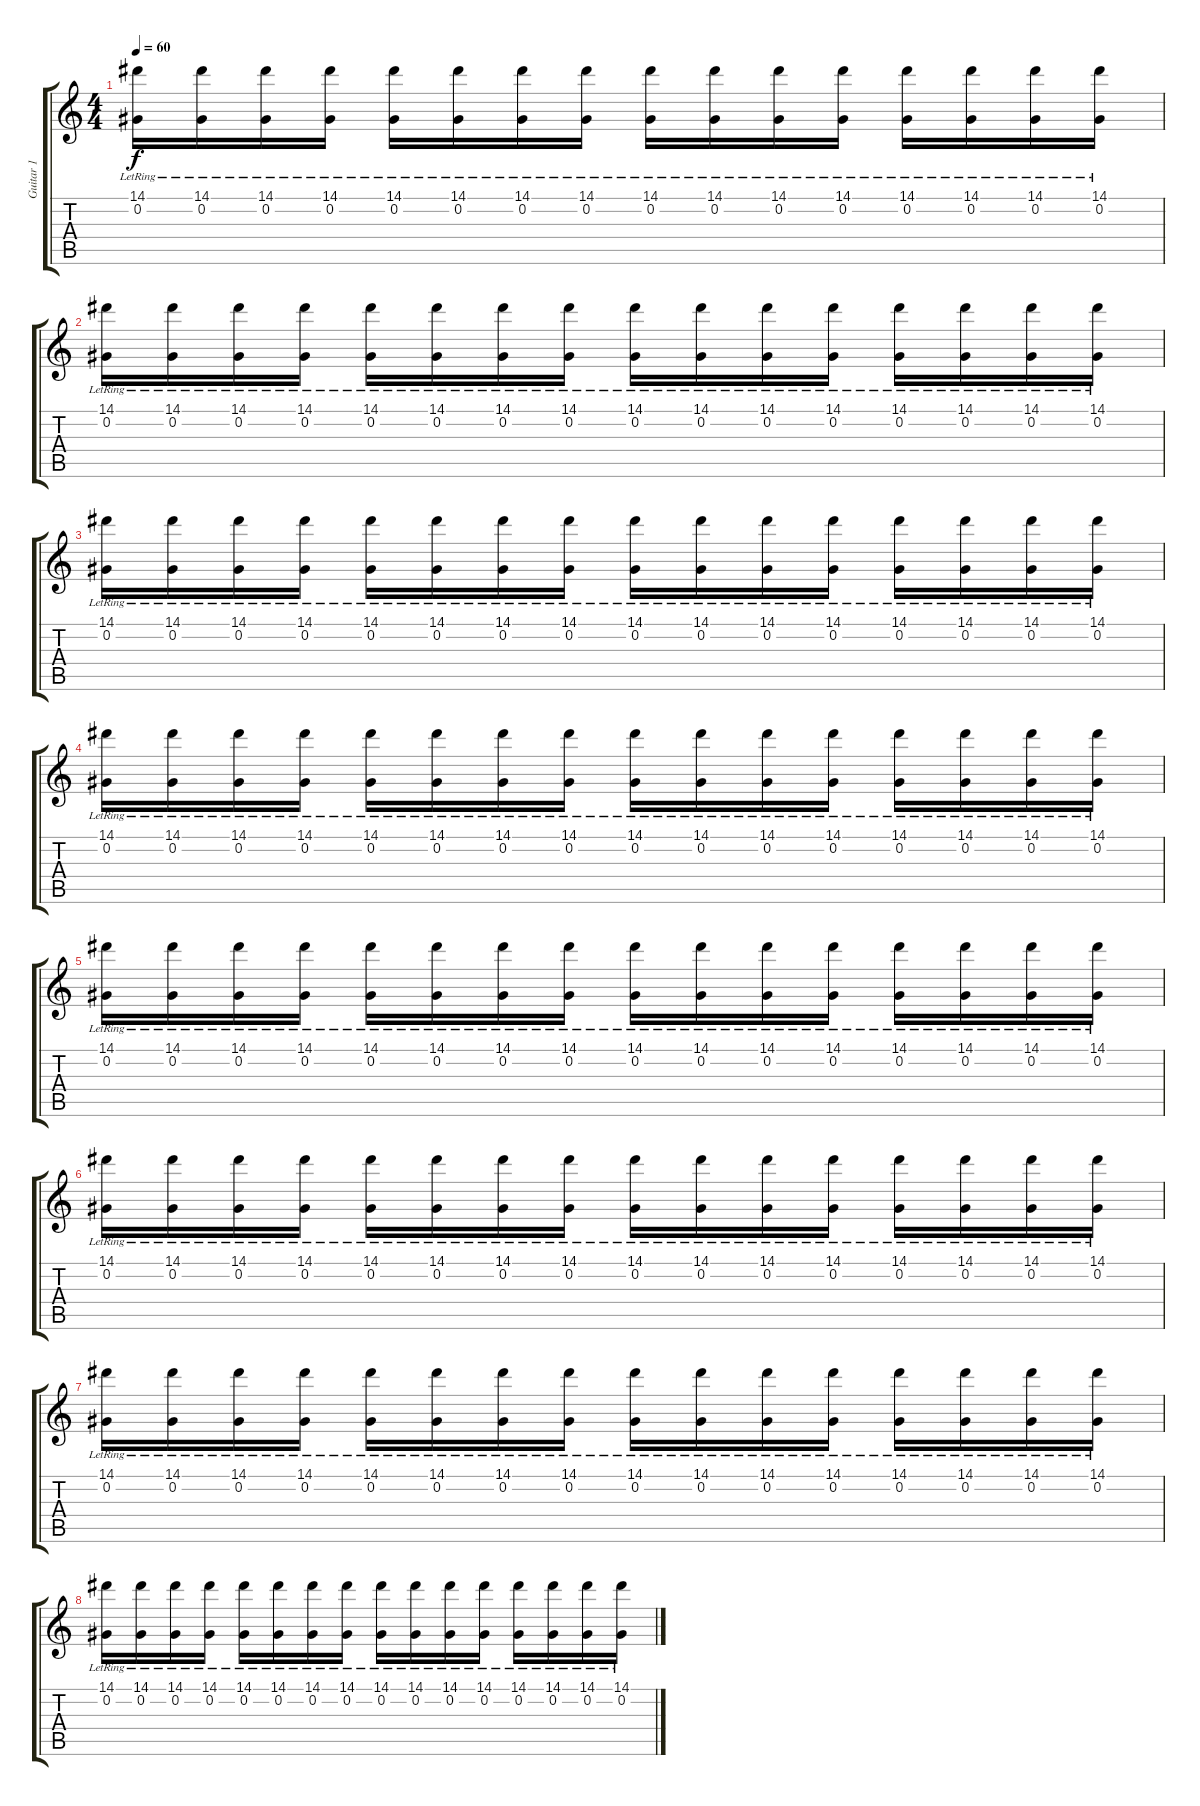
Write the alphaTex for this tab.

\track ("Guitar 1" "Guitar 1") {instrument electricguitarclean}
\staff {score tabs}
\tuning (Db4 Ab3 E3 B2 Gb2 Db2) {hide}
\ts (4 4)
\tempo 60
\clef g2
\ks c
(14.1{lr} 0.2{lr}).16{dy f} (14.1{lr} 0.2{lr}).16 (14.1{lr} 0.2{lr}).16 (14.1{lr} 0.2{lr}).16 (14.1{lr} 0.2{lr}).16 (14.1{lr} 0.2{lr}).16 (14.1{lr} 0.2{lr}).16 (14.1{lr} 0.2{lr}).16 (14.1{lr} 0.2{lr}).16 (14.1{lr} 0.2{lr}).16 (14.1{lr} 0.2{lr}).16 (14.1{lr} 0.2{lr}).16 (14.1{lr} 0.2{lr}).16 (14.1{lr} 0.2{lr}).16 (14.1{lr} 0.2{lr}).16 (14.1{lr} 0.2{lr}).16 |
(14.1{lr} 0.2{lr}).16 (14.1{lr} 0.2{lr}).16 (14.1{lr} 0.2{lr}).16 (14.1{lr} 0.2{lr}).16 (14.1{lr} 0.2{lr}).16 (14.1{lr} 0.2{lr}).16 (14.1{lr} 0.2{lr}).16 (14.1{lr} 0.2{lr}).16 (14.1{lr} 0.2{lr}).16 (14.1{lr} 0.2{lr}).16 (14.1{lr} 0.2{lr}).16 (14.1{lr} 0.2{lr}).16 (14.1{lr} 0.2{lr}).16 (14.1{lr} 0.2{lr}).16 (14.1{lr} 0.2{lr}).16 (14.1{lr} 0.2{lr}).16 |
(14.1{lr} 0.2{lr}).16 (14.1{lr} 0.2{lr}).16 (14.1{lr} 0.2{lr}).16 (14.1{lr} 0.2{lr}).16 (14.1{lr} 0.2{lr}).16 (14.1{lr} 0.2{lr}).16 (14.1{lr} 0.2{lr}).16 (14.1{lr} 0.2{lr}).16 (14.1{lr} 0.2{lr}).16 (14.1{lr} 0.2{lr}).16 (14.1{lr} 0.2{lr}).16 (14.1{lr} 0.2{lr}).16 (14.1{lr} 0.2{lr}).16 (14.1{lr} 0.2{lr}).16 (14.1{lr} 0.2{lr}).16 (14.1{lr} 0.2{lr}).16 |
(14.1{lr} 0.2{lr}).16 (14.1{lr} 0.2{lr}).16 (14.1{lr} 0.2{lr}).16 (14.1{lr} 0.2{lr}).16 (14.1{lr} 0.2{lr}).16 (14.1{lr} 0.2{lr}).16 (14.1{lr} 0.2{lr}).16 (14.1{lr} 0.2{lr}).16 (14.1{lr} 0.2{lr}).16 (14.1{lr} 0.2{lr}).16 (14.1{lr} 0.2{lr}).16 (14.1{lr} 0.2{lr}).16 (14.1{lr} 0.2{lr}).16 (14.1{lr} 0.2{lr}).16 (14.1{lr} 0.2{lr}).16 (14.1{lr} 0.2{lr}).16 |
(14.1{lr} 0.2{lr}).16 (14.1{lr} 0.2{lr}).16 (14.1{lr} 0.2{lr}).16 (14.1{lr} 0.2{lr}).16 (14.1{lr} 0.2{lr}).16 (14.1{lr} 0.2{lr}).16 (14.1{lr} 0.2{lr}).16 (14.1{lr} 0.2{lr}).16 (14.1{lr} 0.2{lr}).16 (14.1{lr} 0.2{lr}).16 (14.1{lr} 0.2{lr}).16 (14.1{lr} 0.2{lr}).16 (14.1{lr} 0.2{lr}).16 (14.1{lr} 0.2{lr}).16 (14.1{lr} 0.2{lr}).16 (14.1{lr} 0.2{lr}).16 |
(14.1{lr} 0.2{lr}).16 (14.1{lr} 0.2{lr}).16 (14.1{lr} 0.2{lr}).16 (14.1{lr} 0.2{lr}).16 (14.1{lr} 0.2{lr}).16 (14.1{lr} 0.2{lr}).16 (14.1{lr} 0.2{lr}).16 (14.1{lr} 0.2{lr}).16 (14.1{lr} 0.2{lr}).16 (14.1{lr} 0.2{lr}).16 (14.1{lr} 0.2{lr}).16 (14.1{lr} 0.2{lr}).16 (14.1{lr} 0.2{lr}).16 (14.1{lr} 0.2{lr}).16 (14.1{lr} 0.2{lr}).16 (14.1{lr} 0.2{lr}).16 |
(14.1{lr} 0.2{lr}).16 (14.1{lr} 0.2{lr}).16 (14.1{lr} 0.2{lr}).16 (14.1{lr} 0.2{lr}).16 (14.1{lr} 0.2{lr}).16 (14.1{lr} 0.2{lr}).16 (14.1{lr} 0.2{lr}).16 (14.1{lr} 0.2{lr}).16 (14.1{lr} 0.2{lr}).16 (14.1{lr} 0.2{lr}).16 (14.1{lr} 0.2{lr}).16 (14.1{lr} 0.2{lr}).16 (14.1{lr} 0.2{lr}).16 (14.1{lr} 0.2{lr}).16 (14.1{lr} 0.2{lr}).16 (14.1{lr} 0.2{lr}).16 |
(14.1{lr} 0.2{lr}).16 (14.1{lr} 0.2{lr}).16 (14.1{lr} 0.2{lr}).16 (14.1{lr} 0.2{lr}).16 (14.1{lr} 0.2{lr}).16 (14.1{lr} 0.2{lr}).16 (14.1{lr} 0.2{lr}).16 (14.1{lr} 0.2{lr}).16 (14.1{lr} 0.2{lr}).16 (14.1{lr} 0.2{lr}).16 (14.1{lr} 0.2{lr}).16 (14.1{lr} 0.2{lr}).16 (14.1{lr} 0.2{lr}).16 (14.1{lr} 0.2{lr}).16 (14.1{lr} 0.2{lr}).16 (14.1{lr} 0.2{lr}).16
